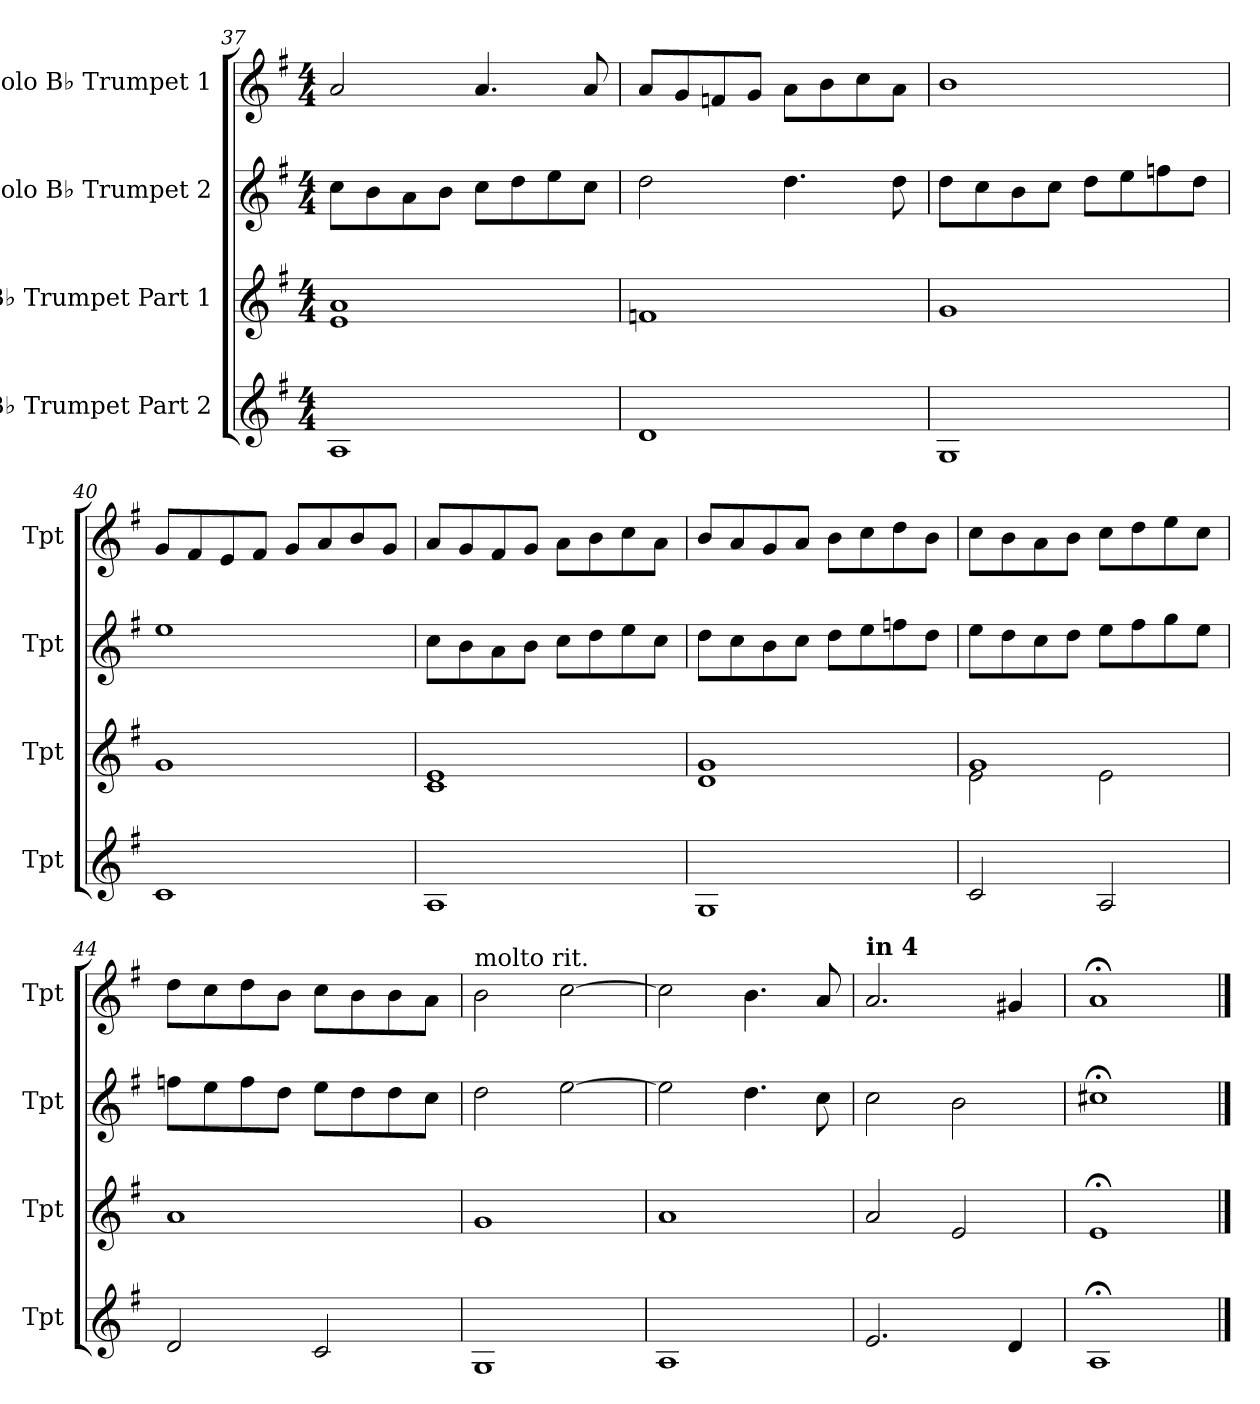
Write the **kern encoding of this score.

**kern	**kern	**kern	**kern
*part4	*part3	*part2	*part1
*staff4	*staff3	*staff2	*staff1
*I"B♭ Trumpet Part 2	*I"B♭ Trumpet Part 1	*I"Solo B♭ Trumpet 2	*I"Solo B♭ Trumpet 1
*I'Tpt	*I'Tpt	*I'Tpt	*I'Tpt
*clefG2	*clefG2	*clefG2	*clefG2
*ITrd1c2	*ITrd1c2	*ITrd1c2	*ITrd1c2
*k[b-]	*k[b-]	*k[b-]	*k[b-]
*M4/4	*M4/4	*M4/4	*M4/4
=37	=37	=37	=37
1G	1d 1g	8b-\L	2g/
.	.	8a\	.
.	.	8g\	.
.	.	8a\J	.
.	.	8b-\L	4.g/
.	.	8cc\	.
.	.	8dd\	.
.	.	8b-\J	8g/
=38	=38	=38	=38
1c	1e-X	2cc\	8g/L
.	.	.	8f/
.	.	.	8e-X/
.	.	.	8f/J
.	.	4.cc\	8g\L
.	.	.	8a\
.	.	.	8b-\
.	.	8cc\	8g\J
!!LO:LB:g=z
=39	=39	=39	=39
1F	1f	8cc\L	1a
.	.	8b-\	.
.	.	8a\	.
.	.	8b-\J	.
.	.	8cc\L	.
.	.	8dd\	.
.	.	8ee-X\	.
.	.	8cc\J	.
=40	=40	=40	=40
1B-	1f	1dd	8f/L
.	.	.	8e/
.	.	.	8d/
.	.	.	8e/J
.	.	.	8f/L
.	.	.	8g/
.	.	.	8a/
.	.	.	8f/J
=41	=41	=41	=41
1G	1B- 1d	8b-\L	8g/L
.	.	8a\	8f/
.	.	8g\	8e/
.	.	8a\J	8f/J
.	.	8b-\L	8g\L
.	.	8cc\	8a\
.	.	8dd\	8b-\
.	.	8b-\J	8g\J
=42	=42	=42	=42
1F	1c 1f	8cc\L	8a/L
.	.	8b-\	8g/
.	.	8a\	8f/
.	.	8b-\J	8g/J
.	.	8cc\L	8a\L
.	.	8dd\	8b-\
.	.	8ee-X\	8cc\
.	.	8cc\J	8a\J
=43	=43	=43	=43
*	*^	*	*
2B-/	1f	2d\	8dd\L	8b-\L
.	.	.	8cc\	8a\
.	.	.	8b-\	8g\
.	.	.	8cc\J	8a\J
2G/	.	2d\	8dd\L	8b-\L
.	.	.	8ee\	8cc\
.	.	.	8ff\	8dd\
.	.	.	8dd\J	8b-\J
*	*v	*v	*	*
!!LO:PB:g=z
=44	=44	=44	=44
2c/	1g	8ee-X\L	8cc\L
.	.	8dd\	8b-\
.	.	8ee-\	8cc\
.	.	8cc\J	8a\J
2B-/	.	8dd\L	8b-\L
.	.	8cc\	8a\
.	.	8cc\	8a\
.	.	8b-\J	8g\J
=45	=45	=45	=45
!	!	!	!LO:TX:a:t=molto rit.
1F	1f	2cc\	2a\
.	.	[2dd\	[2b-\
=46	=46	=46	=46
1G	1g	2dd\]	2b-\]
.	.	4.cc\	4.a\
.	.	8b-\	8g/
=47	=47	=47	=47
!	!	!	!LO:TX:a:B:t=in 4
2.d/	2g/	2b-\	2.g/
.	2d/	2a\	.
4c/	.	.	4f#X/
=48	=48	=48	=48
1G;<	1d;<	1bn;<	1g;<
==	==	==	==
*-	*-	*-	*-
